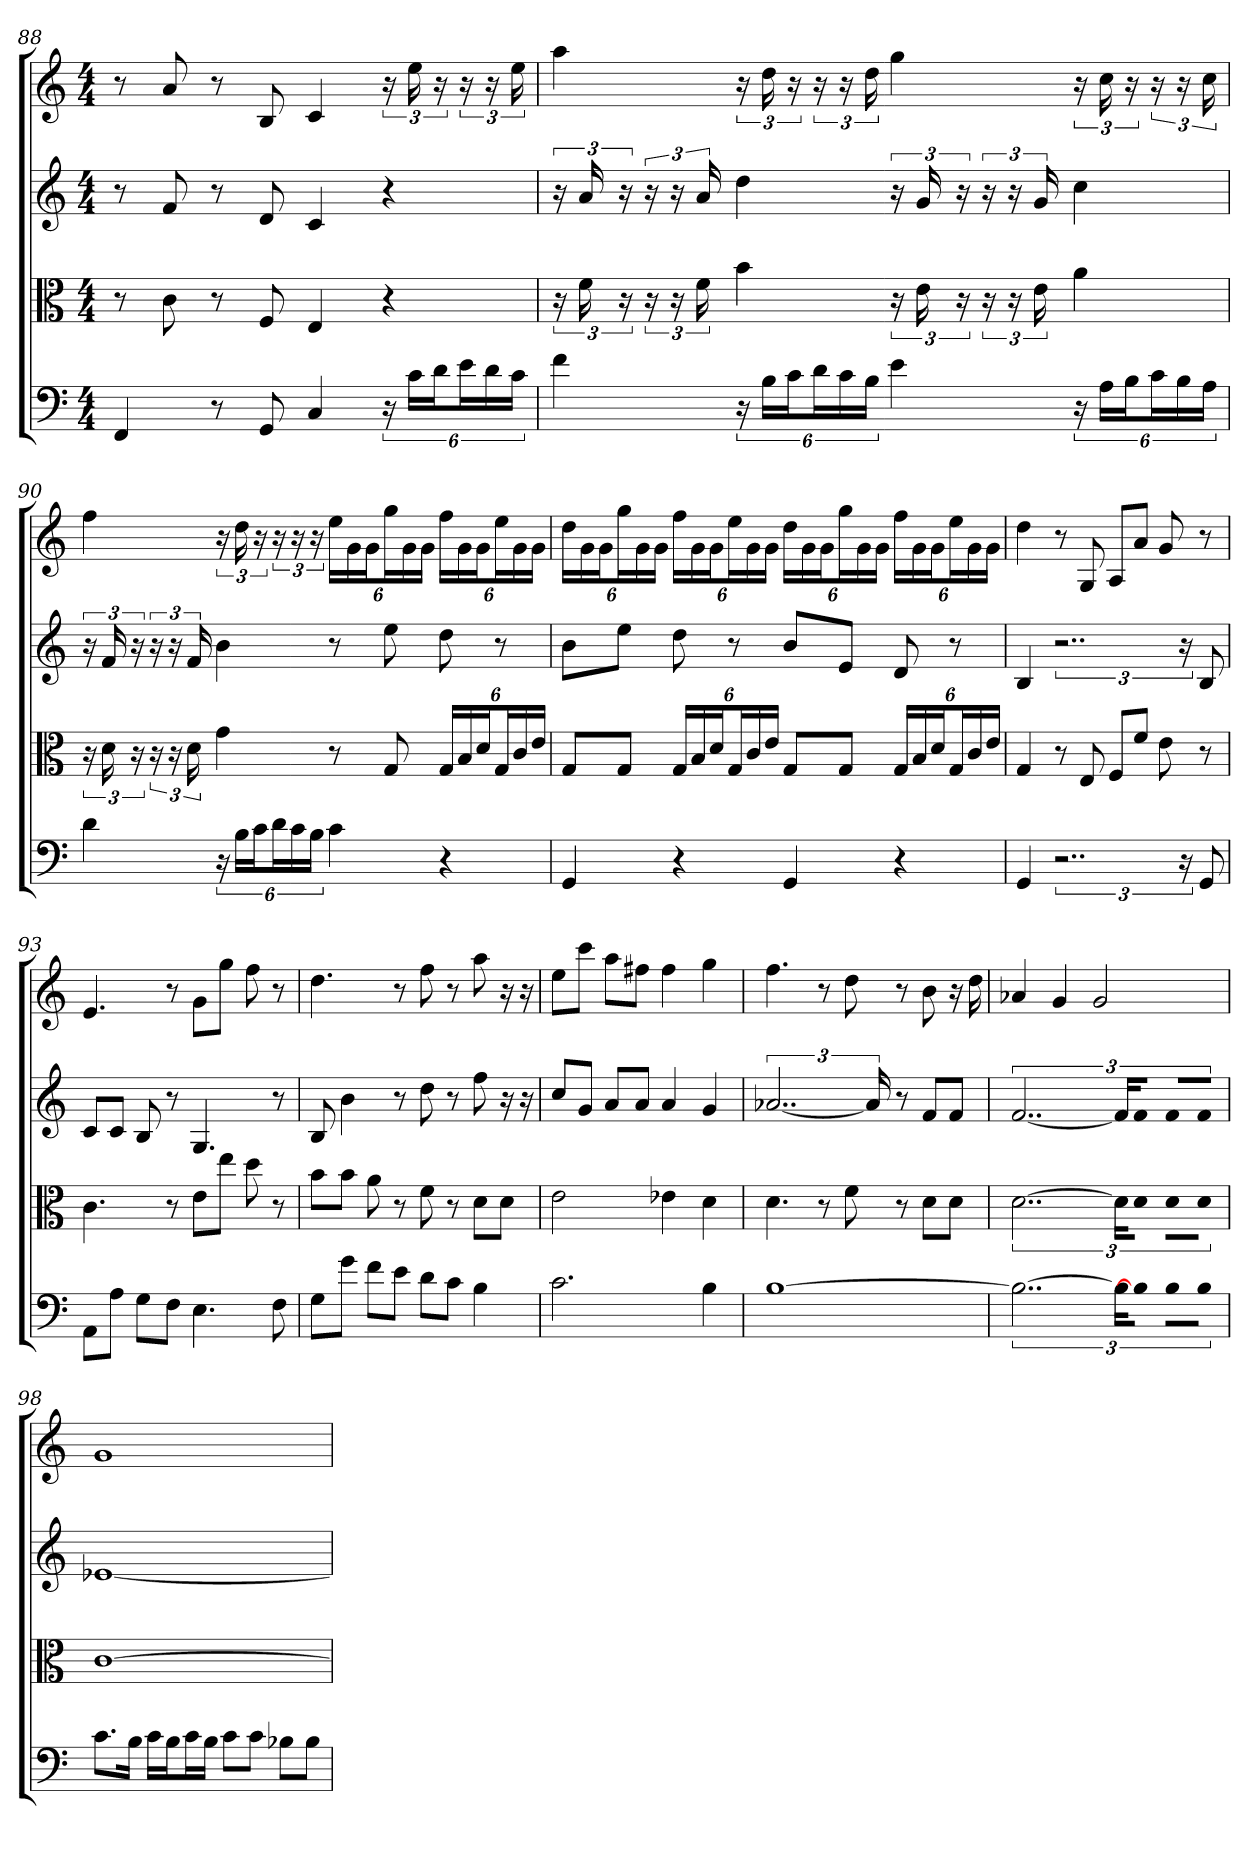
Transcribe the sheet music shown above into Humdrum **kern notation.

**kern	**kern	**kern	**kern
*part4	*part3	*part2	*part1
*staff4	*staff3	*staff2	*staff1
*clefF4	*clefC3	*clefG2	*clefG2
*k[]	*k[]	*k[]	*k[]
*C:	*C:	*C:	*C:
*M4/4	*M4/4	*M4/4	*M4/4
=88	=88	=88	=88
4FF	8r	8r	8r
.	8c	8f	8a
8r	8r	8r	8r
8GG	8F	8d	8B
4C	4E	4c	4c
24r	4r	4r	24r
24c\LL	.	.	24ee
24d\J	.	.	24r
24e\L	.	.	24r
24d\	.	.	24r
24c\JJ	.	.	24ee
=89	=89	=89	=89
4f	24r	24r	4aa
.	24f	24a	.
.	24r	24r	.
.	24r	24r	.
.	24r	24r	.
.	24f	24a	.
24r	4b	4dd	24r
24B\LL	.	.	24dd
24c\J	.	.	24r
24d\L	.	.	24r
24c\	.	.	24r
24B\JJ	.	.	24dd
4e	24r	24r	4gg
.	24e	24g	.
.	24r	24r	.
.	24r	24r	.
.	24r	24r	.
.	24e	24g	.
24r	4a	4cc	24r
24A\LL	.	.	24cc
24B\J	.	.	24r
24c\L	.	.	24r
24B\	.	.	24r
24A\JJ	.	.	24cc
=90	=90	=90	=90
4d	24r	24r	4ff
.	24d	24f	.
.	24r	24r	.
.	24r	24r	.
.	24r	24r	.
.	24d	24f	.
24r	4g	4b	24r
24B\LL	.	.	24dd
24c\J	.	.	24r
24d\L	.	.	24r
24c\	.	.	24r
24B\JJ	.	.	24r
4c	8r	8r	24ee\LL
.	.	.	24g\
.	.	.	24g\J
.	8G	8ee	24gg\L
.	.	.	24g\
.	.	.	24g\JJ
4r	24G/LL	8dd	24ff\LL
.	24B/	.	24g\
.	24d/J	.	24g\J
.	24G/L	8r	24ee\L
.	24c/	.	24g\
.	24e/JJ	.	24g\JJ
=91	=91	=91	=91
4GG	8G/L	8b\L	24dd\LL
.	.	.	24g\
.	.	.	24g\J
.	8G/J	8ee\J	24gg\L
.	.	.	24g\
.	.	.	24g\JJ
4r	24G/LL	8dd	24ff\LL
.	24B/	.	24g\
.	24d/J	.	24g\J
.	24G/L	8r	24ee\L
.	24c/	.	24g\
.	24e/JJ	.	24g\JJ
4GG	8G/L	8b/L	24dd\LL
.	.	.	24g\
.	.	.	24g\J
.	8G/J	8e/J	24gg\L
.	.	.	24g\
.	.	.	24g\JJ
4r	24G/LL	8d	24ff\LL
.	24B/	.	24g\
.	24d/J	.	24g\J
.	24G/L	8r	24ee\L
.	24c/	.	24g\
.	24e/JJ	.	24g\JJ
=92	=92	=92	=92
4GG	4G	4B	4dd
3..r	8r	3..r	8r
.	8E	.	8G
.	8F/L	.	8A/L
.	8f/J	.	8a/J
.	8e	.	8g
24r	.	24r	.
8GG	8r	8B	8r
=93	=93	=93	=93
8AA\L	4.c	8c/L	4.e
8A\J	.	8c/J	.
8G\L	.	8B	.
8F\J	8r	8r	8r
4.E	8e\L	4.G	8g\L
.	8ee\J	.	8gg\J
.	8dd	.	8ff
8F	8r	8r	8r
=94	=94	=94	=94
8G\L	8b\L	8B	4.dd
8g\J	8b\J	4b	.
8f\L	8a	.	.
8e\J	8r	8r	8r
8d\L	8f	8dd	8ff
8c\J	8r	8r	8r
4B	8d\L	8ff	8aa
.	8d\J	16r	16r
.	.	16r	16r
=95	=95	=95	=95
2.c	2e	8cc/L	8ee\L
.	.	8g/J	8ccc\J
.	.	8a/L	8aa\L
.	.	8a/J	8ff#X\J
.	4e-X	4a	4ff#
4B	4d	4g	4gg
=96	=96	=96	=96
[1B	4.d	[3..a-X	4.ff
.	8r	.	8r
.	8f	.	8dd
.	.	24a-]	.
.	8r	8r	8r
.	8d\L	8f/L	8b
.	8d\J	8f/J	16r
.	.	.	16dd
=97	=97	=97	=97
3..B_	[3..d	[3..f	4a-X
.	.	.	4g
.	.	.	2g
24B\KL]	24d\KL]	24f/KL]	.
8B\J]	8d\J	8f/J	.
8B\L	8d\L	8f/L	.
8B\J	8d\J	8f/J	.
=98	=98	=98	=98
8.c\L	[1c	[1e-X	1g
16B\Jk	.	.	.
16c\LL	.	.	.
16B\J	.	.	.
16c\L	.	.	.
16B\JJ	.	.	.
8c\L	.	.	.
8c\J	.	.	.
8B-X\L	.	.	.
8B-\J	.	.	.
=	=	=	=
*-	*-	*-	*-
